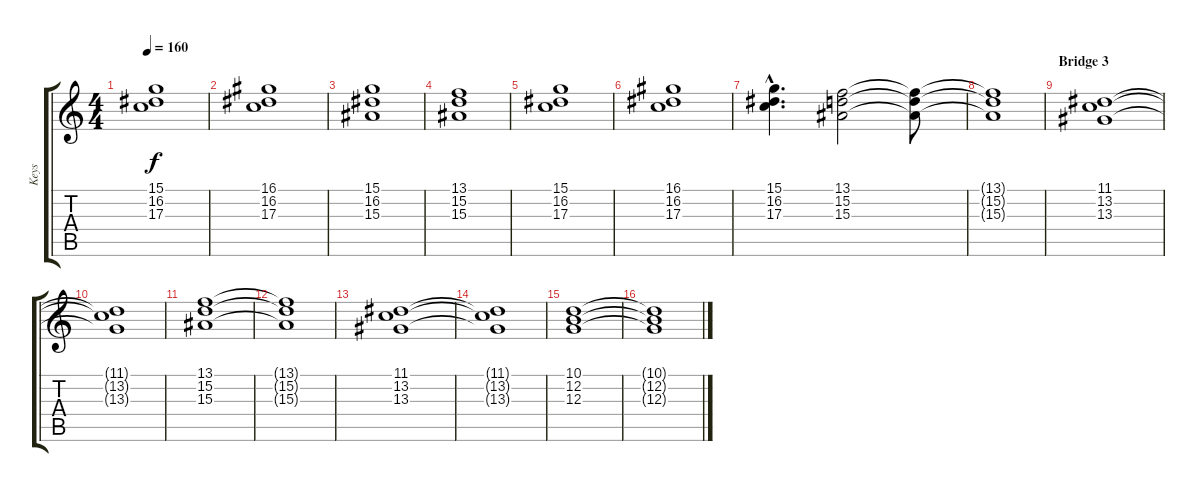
\track ("Keys" "Keys") {instrument tremolostrings}
\staff {score tabs}
\tuning (E4 B3 G3 D3 A2 E2) {hide}
\ts (4 4)
\tempo 160
\clef g2
\ks c
(15.1 16.2 17.3).1{dy f} |
(16.1 16.2 17.3).1 |
(15.1 16.2 15.3).1 |
(13.1 15.2 15.3).1 |
(15.1 16.2 17.3).1 |
(16.1 16.2 17.3).1 |
(15.1{hac} 16.2{hac} 17.3{hac}).4{d} (13.1 15.2 15.3).2 (13.1{t} 15.2{t} 15.3{t}).8 |
(13.1{t} 15.2{t} 15.3{t}).1 |
\section ("" "Bridge 3")
(11.1 13.2 13.3).1 |
(11.1{t} 13.2{t} 13.3{t}).1 |
(13.1 15.2 15.3).1 |
(13.1{t} 15.2{t} 15.3{t}).1 |
(11.1 13.2 13.3).1 |
(11.1{t} 13.2{t} 13.3{t}).1 |
(10.1 12.2 12.3).1 |
(10.1{t} 12.2{t} 12.3{t}).1
